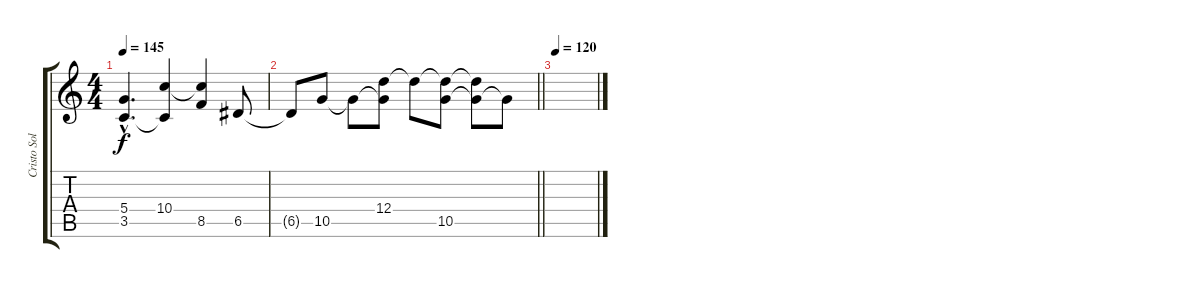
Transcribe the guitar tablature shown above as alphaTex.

\track ("Cristo Solo" "Cristo Sol") {instrument distortionguitar}
\staff {score tabs}
\tuning (E4 B3 G3 D3 A2 E2) {hide}
\ts (4 4)
\tempo 145
\clef g2
\ks c
(5.4{hac} 3.5{hac}).4{d dy f} (10.4 3.5{t}).4 (10.4{t} 8.5).4 6.5.8 |
\barLineRight lightlight
6.5{t}.8 10.5.8 10.5{t}.8 (12.4 10.5{t}).8 12.4{t}.8 (12.4{t} 10.5).8 (12.4{t} 10.5{t}).8 10.5{t}.8 |
\tempo 120
